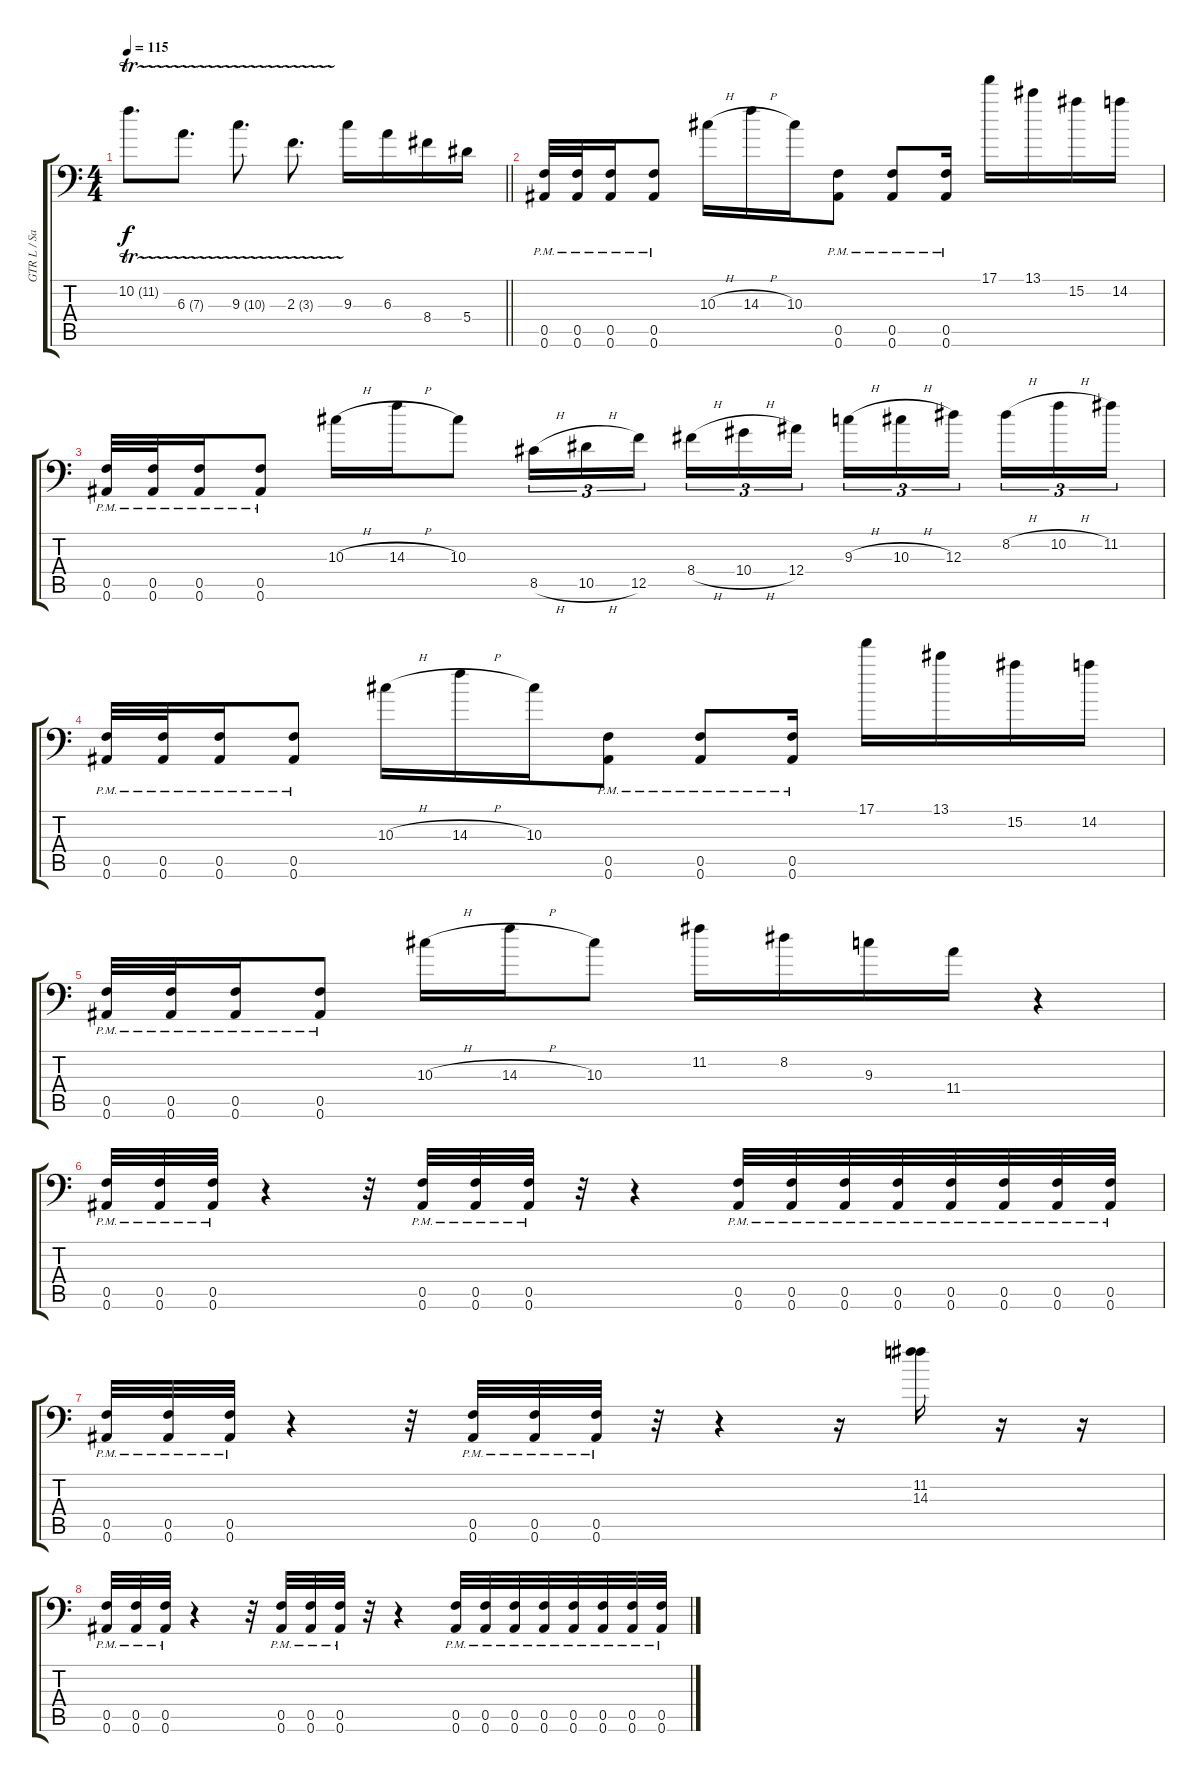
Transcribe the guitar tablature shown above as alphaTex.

\track ("GTR L / Sanch" "GTR L / Sa") {instrument distortionguitar}
\staff {score tabs}
\tuning (C4 G3 Eb3 Bb2 F2 Bb1) {hide}
\ts (4 4)
\tempo 115
\clef f4
\barLineRight lightlight
\ks c
10.2{tr (11 32)}.8{d dy f} 6.3{tr (7 32)}.8{d} 9.3{tr (10 32)}.8{d} 2.3{tr (3 32)}.8{d} 9.3.16 6.3.16 8.4.16 5.4.16 |
(0.5{pm} 0.6{pm}).32 (0.5{pm} 0.6{pm}).32 (0.5{pm} 0.6{pm}).16 (0.5{pm} 0.6{pm}).8 10.3{h}.16 14.3{h}.16 10.3.16 (0.5{pm} 0.6{pm}).8 (0.5{pm} 0.6{pm}).8 (0.5{pm} 0.6{pm}).16 17.1.16 13.1.16 15.2.16 14.2.16 |
(0.5{pm} 0.6{pm}).32 (0.5{pm} 0.6{pm}).32 (0.5{pm} 0.6{pm}).16 (0.5{pm} 0.6{pm}).8 10.3{h}.16 14.3{h}.16 10.3.8 8.5{h}.16{tu (3 2)} 10.5{h}.16{tu (3 2)} 12.5.16{tu (3 2) beam splitsecondary} 8.4{h}.16{tu (3 2)} 10.4{h}.16{tu (3 2)} 12.4.16{tu (3 2)} 9.3{h}.16{tu (3 2)} 10.3{h}.16{tu (3 2)} 12.3.16{tu (3 2) beam splitsecondary} 8.2{h}.16{tu (3 2)} 10.2{h}.16{tu (3 2)} 11.2.16{tu (3 2)} |
(0.5{pm} 0.6{pm}).32 (0.5{pm} 0.6{pm}).32 (0.5{pm} 0.6{pm}).16 (0.5{pm} 0.6{pm}).8 10.3{h}.16 14.3{h}.16 10.3.16 (0.5{pm} 0.6{pm}).8 (0.5{pm} 0.6{pm}).8 (0.5{pm} 0.6{pm}).16 17.1.16 13.1.16 15.2.16 14.2.16 |
(0.5{pm} 0.6{pm}).32 (0.5{pm} 0.6{pm}).32 (0.5{pm} 0.6{pm}).16 (0.5{pm} 0.6{pm}).8 10.3{h}.16 14.3{h}.16 10.3.8 11.2.16 8.2.16 9.3.16 11.4.16 r.4 |
(0.5{pm} 0.6{pm}).32 (0.5{pm} 0.6{pm}).32 (0.5{pm} 0.6{pm}).32 r.4 r.32 (0.5{pm} 0.6{pm}).32 (0.5{pm} 0.6{pm}).32 (0.5{pm} 0.6{pm}).32 r.32 r.4 (0.5{pm} 0.6{pm}).32 (0.5{pm} 0.6{pm}).32 (0.5{pm} 0.6{pm}).32 (0.5{pm} 0.6{pm}).32 (0.5{pm} 0.6{pm}).32 (0.5{pm} 0.6{pm}).32 (0.5{pm} 0.6{pm}).32 (0.5{pm} 0.6{pm}).32 |
(0.5{pm} 0.6{pm}).32 (0.5{pm} 0.6{pm}).32 (0.5{pm} 0.6{pm}).32 r.4 r.32 (0.5{pm} 0.6{pm}).32 (0.5{pm} 0.6{pm}).32 (0.5{pm} 0.6{pm}).32 r.32 r.4 r.16 (11.2 14.3).16 r.16 r.16 |
(0.5{pm} 0.6{pm}).32 (0.5{pm} 0.6{pm}).32 (0.5{pm} 0.6{pm}).32 r.4 r.32 (0.5{pm} 0.6{pm}).32 (0.5{pm} 0.6{pm}).32 (0.5{pm} 0.6{pm}).32 r.32 r.4 (0.5{pm} 0.6{pm}).32 (0.5{pm} 0.6{pm}).32 (0.5{pm} 0.6{pm}).32 (0.5{pm} 0.6{pm}).32 (0.5{pm} 0.6{pm}).32 (0.5{pm} 0.6{pm}).32 (0.5{pm} 0.6{pm}).32 (0.5{pm} 0.6{pm}).32
